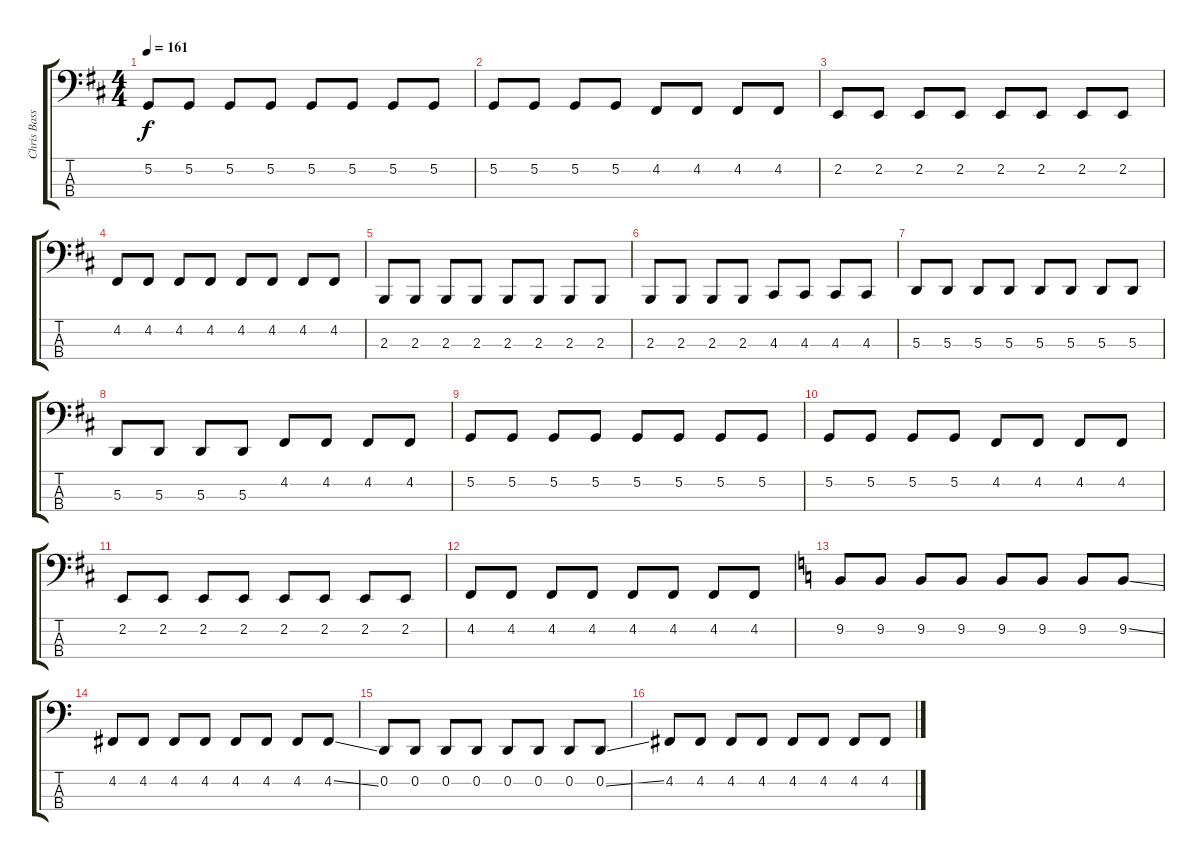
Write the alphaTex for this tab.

\track ("Chris Bass Effect" "Chris Bass") {instrument lead2sawtooth}
\staff {score tabs}
\tuning (G2 D2 A1 D1) {hide}
\ts (4 4)
\tempo 161
\clef f4
\ks d
5.2.8{dy f} 5.2.8 5.2.8 5.2.8 5.2.8 5.2.8 5.2.8 5.2.8 |
5.2.8 5.2.8 5.2.8 5.2.8 4.2.8 4.2.8 4.2.8 4.2.8 |
2.2.8 2.2.8 2.2.8 2.2.8 2.2.8 2.2.8 2.2.8 2.2.8 |
4.2.8 4.2.8 4.2.8 4.2.8 4.2.8 4.2.8 4.2.8 4.2.8 |
2.3.8 2.3.8 2.3.8 2.3.8 2.3.8 2.3.8 2.3.8 2.3.8 |
2.3.8 2.3.8 2.3.8 2.3.8 4.3.8 4.3.8 4.3.8 4.3.8 |
5.3.8 5.3.8 5.3.8 5.3.8 5.3.8 5.3.8 5.3.8 5.3.8 |
5.3.8 5.3.8 5.3.8 5.3.8 4.2.8 4.2.8 4.2.8 4.2.8 |
5.2.8 5.2.8 5.2.8 5.2.8 5.2.8 5.2.8 5.2.8 5.2.8 |
5.2.8 5.2.8 5.2.8 5.2.8 4.2.8 4.2.8 4.2.8 4.2.8 |
2.2.8 2.2.8 2.2.8 2.2.8 2.2.8 2.2.8 2.2.8 2.2.8 |
4.2.8 4.2.8 4.2.8 4.2.8 4.2.8 4.2.8 4.2.8 4.2.8 |
\ks c
9.2.8 9.2.8 9.2.8 9.2.8 9.2.8 9.2.8 9.2.8 9.2{ss}.8 |
4.2.8 4.2.8 4.2.8 4.2.8 4.2.8 4.2.8 4.2.8 4.2{ss}.8 |
0.2.8 0.2.8 0.2.8 0.2.8 0.2.8 0.2.8 0.2.8 0.2{ss}.8 |
4.2.8 4.2.8 4.2.8 4.2.8 4.2.8 4.2.8 4.2.8 4.2.8
